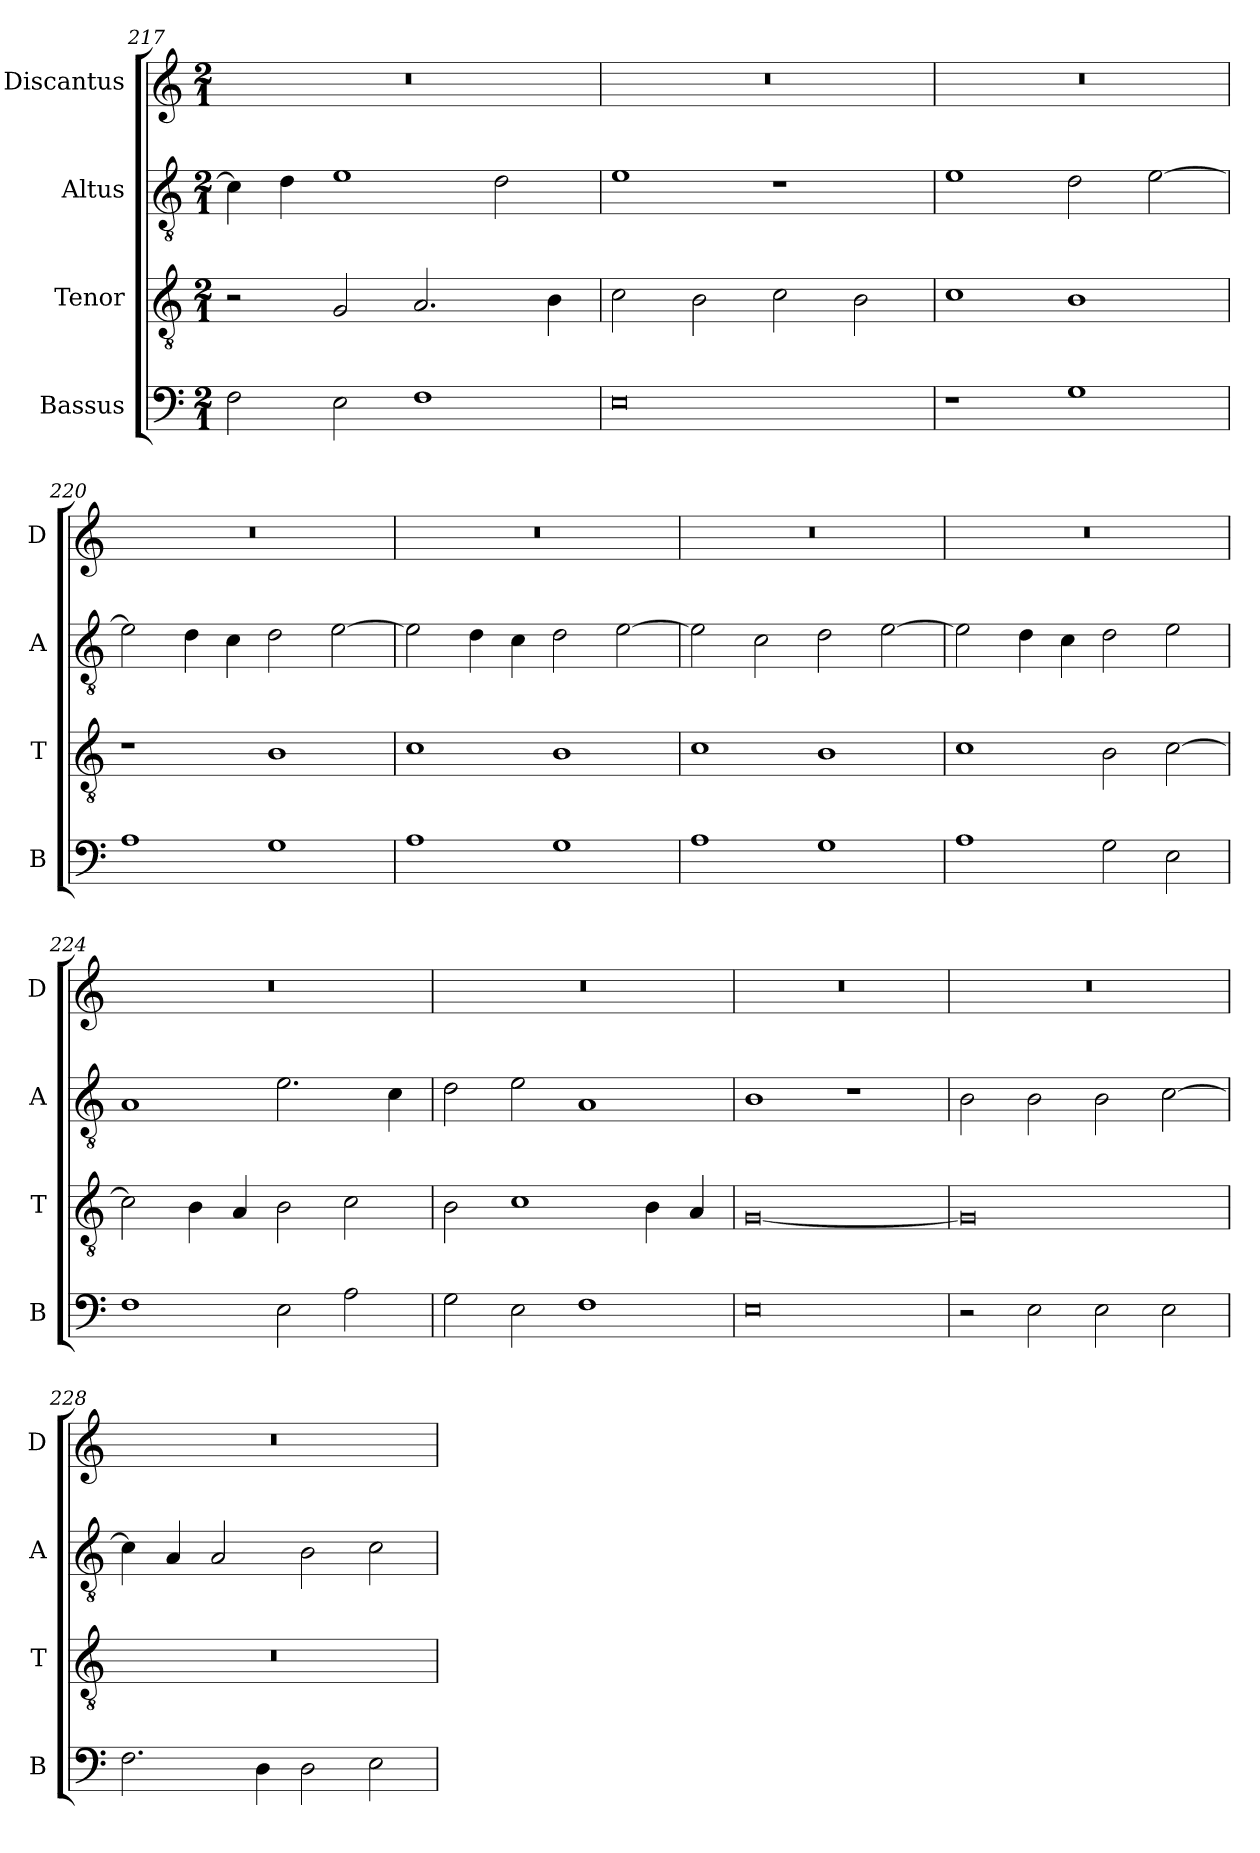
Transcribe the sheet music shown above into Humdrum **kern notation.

**kern	**kern	**kern	**kern
*part4	*part3	*part2	*part1
*staff4	*staff3	*staff2	*staff1
*I"Bassus	*I"Tenor	*I"Altus	*I"Discantus
*I'B	*I'T	*I'A	*I'D
*clefF4	*clefGv2	*clefGv2	*clefG2
*k[]	*k[]	*k[]	*k[]
*M2/1	*M2/1	*M2/1	*M2/1
=217	=217	=217	=217
2F\	2r	4c\]	0r
.	.	4d\	.
2E\	2G/	1e	.
1F	2.A/	.	.
.	.	2d\	.
.	4B\	.	.
=218	=218	=218	=218
0E	2c\	1e	0r
.	2B\	.	.
.	2c\	1r	.
.	2B\	.	.
=219	=219	=219	=219
1r	1c	1e	0r
1G	1B	2d\	.
.	.	[2e\	.
=220	=220	=220	=220
1A	1r	2e\]	0r
.	.	4d\	.
.	.	4c\	.
1G	1B	2d\	.
.	.	[2e\	.
=221	=221	=221	=221
1A	1c	2e\]	0r
.	.	4d\	.
.	.	4c\	.
1G	1B	2d\	.
.	.	[2e\	.
=222	=222	=222	=222
1A	1c	2e\]	0r
.	.	2c\	.
1G	1B	2d\	.
.	.	[2e\	.
=223	=223	=223	=223
1A	1c	2e\]	0r
.	.	4d\	.
.	.	4c\	.
2G\	2B\	2d\	.
2E\	[2c\	2e\	.
=224	=224	=224	=224
1F	2c\]	1A	0r
.	4B\	.	.
.	4A/	.	.
2E\	2B\	2.e\	.
2A\	2c\	.	.
.	.	4c\	.
=225	=225	=225	=225
2G\	2B\	2d\	0r
2E\	1c	2e\	.
1F	.	1A	.
.	4B\	.	.
.	4A/	.	.
=226	=226	=226	=226
0E	[0G	1B	0r
.	.	1r	.
=227	=227	=227	=227
2r	0G]	2B\	0r
2E\	.	2B\	.
2E\	.	2B\	.
2E\	.	[2c\	.
=228	=228	=228	=228
2.F\	0r	4c\]	0r
.	.	4A/	.
.	.	2A/	.
4D\	.	.	.
2D\	.	2B\	.
2E\	.	2c\	.
=	=	=	=
*-	*-	*-	*-
